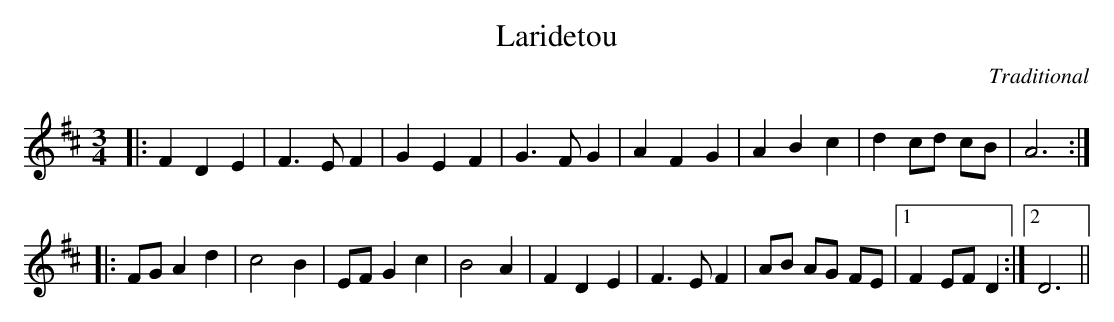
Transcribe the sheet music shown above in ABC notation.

X:1
T:Laridetou
C:Traditional
L:1/4
M:3/4
K:D
|:FDE|F>EF|GEF|G>FG|AFG|ABc|dc/2d/2 c/2B/2|A3:|
|:F/2G/2Ad|c2B|E/2F/2Gc|B2A|FDE|F>EF|A/2B/2 A/2G/2 F/2E/2|1FE/2F/2D:|2D3||
